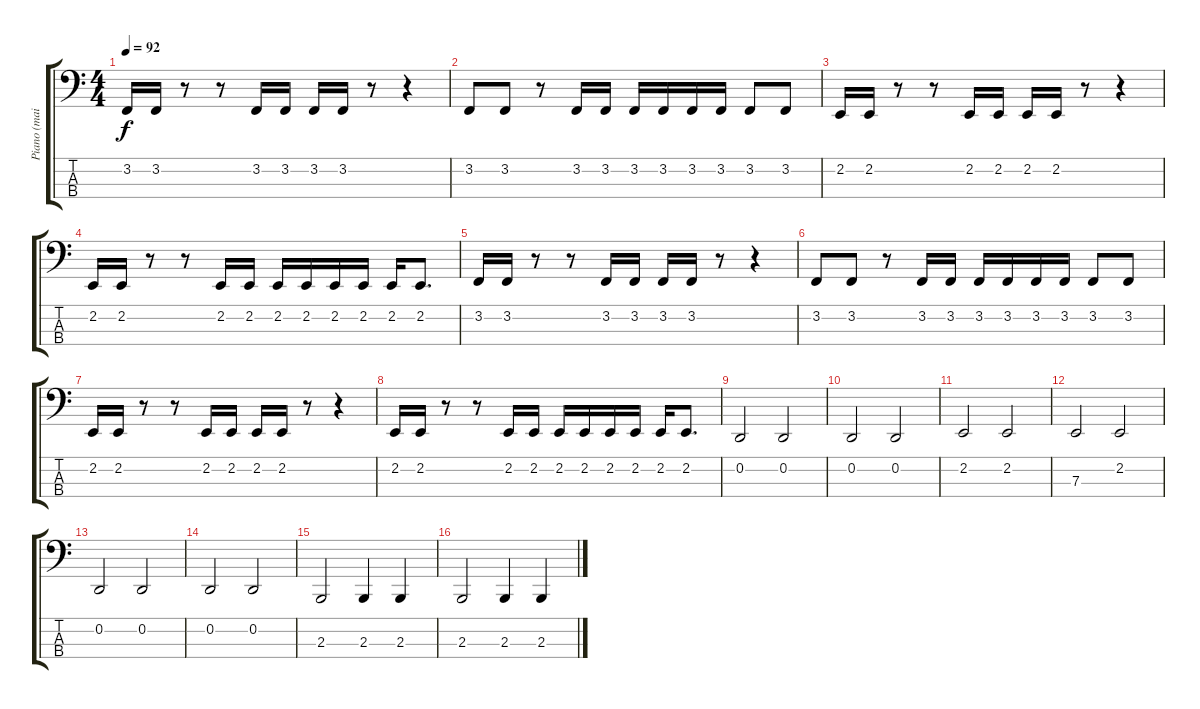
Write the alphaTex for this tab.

\track ("Piano (main gauche)" "Piano (mai") {instrument acousticgrandpiano}
\staff {score tabs}
\tuning (G2 D2 A1 E1) {hide}
\ts (4 4)
\tempo 92
\clef f4
\ks c
3.2.16{dy f} 3.2.16 r.8 r.8 3.2.16 3.2.16 3.2.16 3.2.16 r.8 r.4 |
3.2.8 3.2.8 r.8 3.2.16 3.2.16 3.2.16 3.2.16 3.2.16 3.2.16 3.2.8 3.2.8 |
2.2.16 2.2.16 r.8 r.8 2.2.16 2.2.16 2.2.16 2.2.16 r.8 r.4 |
2.2.16 2.2.16 r.8 r.8 2.2.16 2.2.16 2.2.16 2.2.16 2.2.16 2.2.16 2.2.16 2.2.8{d} |
3.2.16 3.2.16 r.8 r.8 3.2.16 3.2.16 3.2.16 3.2.16 r.8 r.4 |
3.2.8 3.2.8 r.8 3.2.16 3.2.16 3.2.16 3.2.16 3.2.16 3.2.16 3.2.8 3.2.8 |
2.2.16 2.2.16 r.8 r.8 2.2.16 2.2.16 2.2.16 2.2.16 r.8 r.4 |
2.2.16 2.2.16 r.8 r.8 2.2.16 2.2.16 2.2.16 2.2.16 2.2.16 2.2.16 2.2.16 2.2.8{d} |
0.2.2 0.2.2 |
0.2.2 0.2.2 |
2.2.2 2.2.2 |
7.3.2 2.2.2 |
0.2.2 0.2.2 |
0.2.2 0.2.2 |
2.3.2 2.3.4 2.3.4 |
2.3.2 2.3.4 2.3.4
